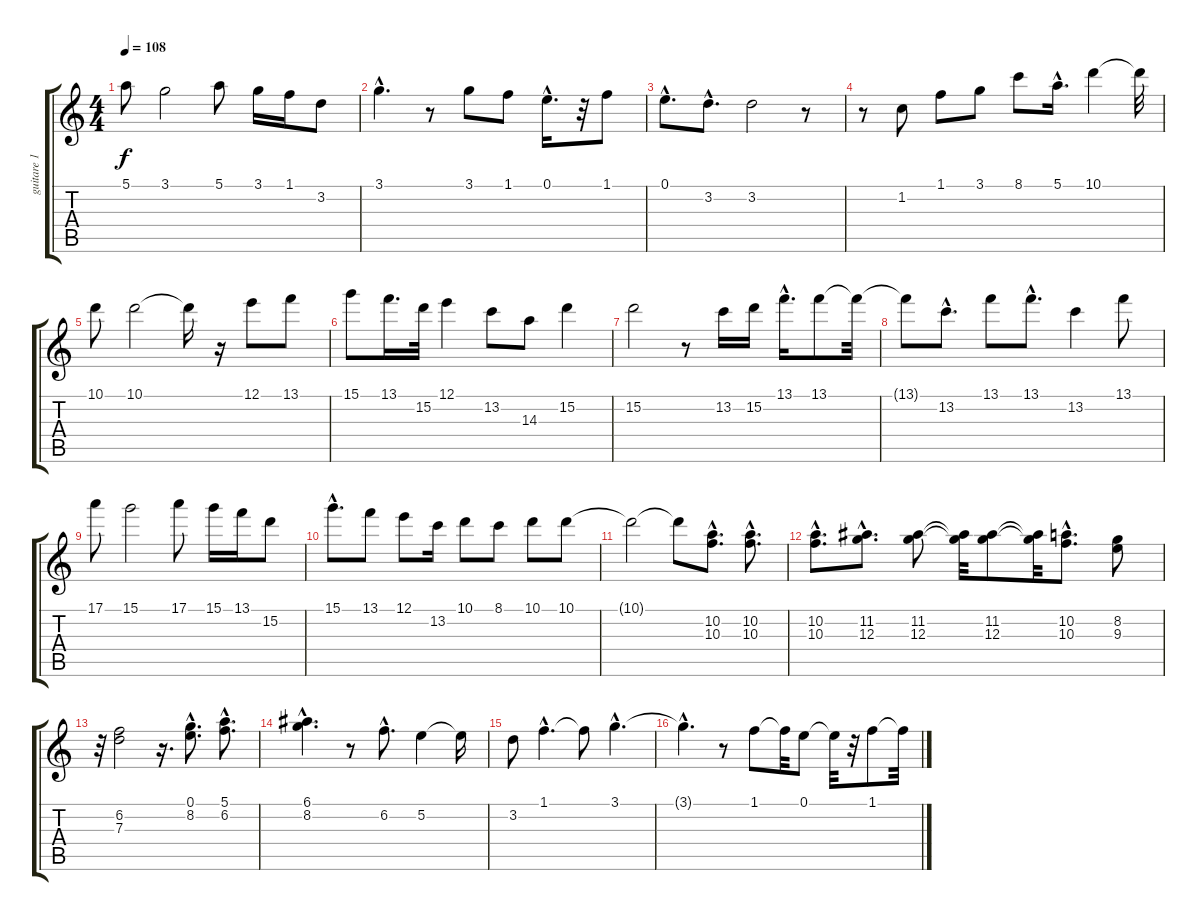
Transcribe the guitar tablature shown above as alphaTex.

\track ("guitare 1" "guitare 1") {instrument acousticguitarsteel}
\staff {score tabs}
\tuning (E4 B3 G3 D3 A2 E2) {hide}
\ts (4 4)
\tempo 108
\clef g2
\ks c
5.1.8{dy f} 3.1.2 5.1.8 3.1.16 1.1.16 3.2.8 |
3.1{hac}.4{d} r.8 3.1.8 1.1.8 0.1{hac}.16{d} r.32 1.1.8 |
0.1{hac}.8{d} 3.2{hac}.8{d} 3.2.2 r.8 |
r.8 1.2.8 1.1.8 3.1.8 8.1.8 5.1{hac}.16{d} 10.1.4 10.1{t}.32 |
10.1.8 10.1.2 10.1{t}.16 r.16 12.1.8 13.1.8 |
15.1.8 13.1.16{d} 15.2.32 12.1.4 13.2.8 14.3.8 15.2.4 |
15.2.2 r.8 13.2.16 15.2.16 13.1{hac}.16{d} 13.1.8 13.1{t}.32 |
13.1{t}.8 13.2{hac}.8{d} 13.1.8 13.1{hac}.8{d} 13.2.4 13.1.8 |
17.1.8 15.1.2 17.1.8 15.1.16 13.1.16 15.2.8 |
15.1{hac}.8{d} 13.1.8 12.1.8 13.2.16 10.1.8 8.1.8 10.1.8 10.1.8 |
10.1{t}.2 10.1{t}.8 (10.2{hac} 10.3{hac}).8{d} (10.2{hac} 10.3{hac}).8{d} |
(10.2{hac} 10.3{hac}).8{d} (11.2{hac} 12.3{hac}).8{d} (11.2 12.3).8 (11.2{t} 12.3{t}).32 (11.2 12.3).8 (11.2{t} 12.3{t}).32 (10.2{hac} 10.3{hac}).8{d} (8.2 9.3).8 |
r.32 (6.2 7.3).2 r.16{d} (0.1{hac} 8.2{hac}).8{d} (5.1{hac} 6.2{hac}).8{d} |
(6.1{hac} 8.2{hac}).4{d} r.8 6.2{hac}.8{d} 5.2.4 5.2{t}.16 |
3.2.8 1.1{hac}.4{d} 1.1{t}.8 3.1{hac}.4{d} |
3.1{hac t}.4{d} r.8 1.1.8 1.1{t}.32 0.1.8 0.1{t}.32 r.32 1.1.8 1.1{t}.32
